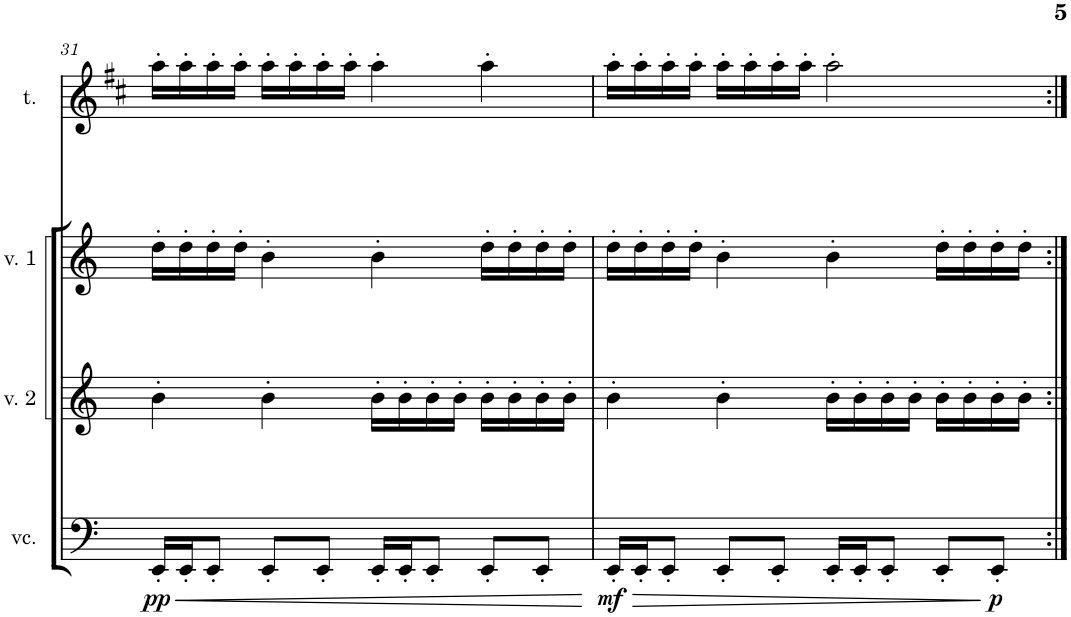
**kern	**dynam	**kern	**kern	**kern
*part4	*part4	*part3	*part2	*part1
*staff4	*staff4	*staff3	*staff2	*staff1
*I"violoncello	*	*I"violino 2	*I"violino 1	*I"tromba
*I'vc.	*	*I'v. 2	*I'v. 1	*I't.
!!LO:PB:g=z
*clefF4	*	*clefG2	*clefG2	*clefG2
*	*	*	*	*Trd1c2
*k[]	*	*k[]	*k[]	*k[f#c#]
*M4/4	*	*M4/4	*M4/4	*M4/4
=31	=31	=31	=31	=31
!	!LO:HP:b	!	!	!
!	!LO:DY:n=1:b	!	!	!
16EE'/LL	< pp	4b'\	16dd'\LL	16aa'\LL
16EE'/J	.	.	16dd'\	16aa'\
8EE'/J	.	.	16dd'\	16aa'\
.	.	.	16dd'\JJ	16aa'\JJ
8EE'/L	.	4b'\	4b'\	16aa'\LL
.	.	.	.	16aa'\
8EE'/J	.	.	.	16aa'\
.	.	.	.	16aa'\JJ
16EE'/LL	.	16b'\LL	4b'\	4aa'\
16EE'/J	.	16b'\	.	.
8EE'/J	.	16b'\	.	.
.	.	16b'\JJ	.	.
8EE'/L	.	16b'\LL	16dd'\LL	4aa'\
.	.	16b'\	16dd'\	.
8EE'/J	.	16b'\	16dd'\	.
.	.	16b'\JJ	16dd'\JJ	.
.	[	.	.	.
=32	=32	=32	=32	=32
!	!LO:HP:b	!	!	!
!	!LO:DY:n=1:b	!	!	!
16EE'/LL	> mf	4b'\	16dd'\LL	16aa'\LL
16EE'/J	.	.	16dd'\	16aa'\
8EE'/J	.	.	16dd'\	16aa'\
.	.	.	16dd'\JJ	16aa'\JJ
8EE'/L	.	4b'\	4b'\	16aa'\LL
.	.	.	.	16aa'\
8EE'/J	.	.	.	16aa'\
.	.	.	.	16aa'\JJ
16EE'/LL	.	16b'\LL	4b'\	2aa'\
16EE'/J	.	16b'\	.	.
8EE'/J	.	16b'\	.	.
.	.	16b'\JJ	.	.
8EE'/L	.	16b'\LL	16dd'\LL	.
.	.	16b'\	16dd'\	.
!	!LO:DY:n=2:b	!	!	!
8EE'/J	] p	16b'\	16dd'\	.
.	.	16b'\JJ	16dd'\JJ	.
=:|!	=:|!	=:|!	=:|!	=:|!
*-	*-	*-	*-	*-
